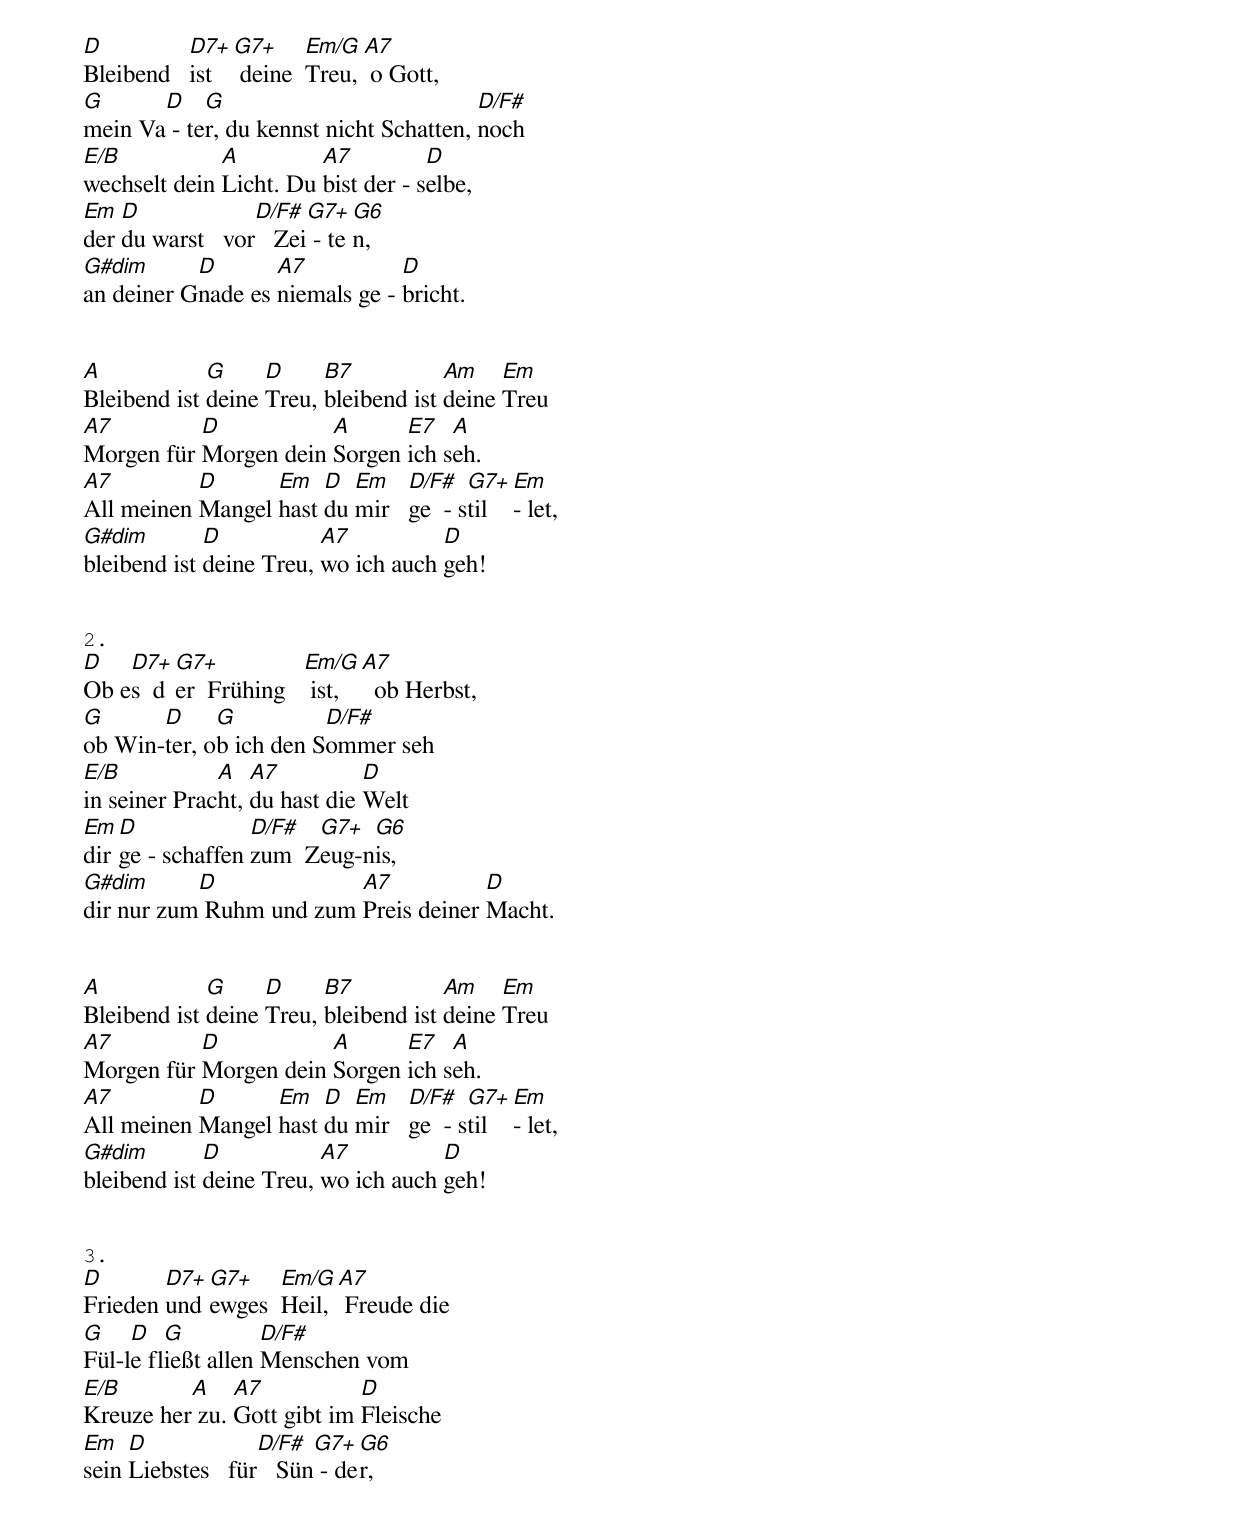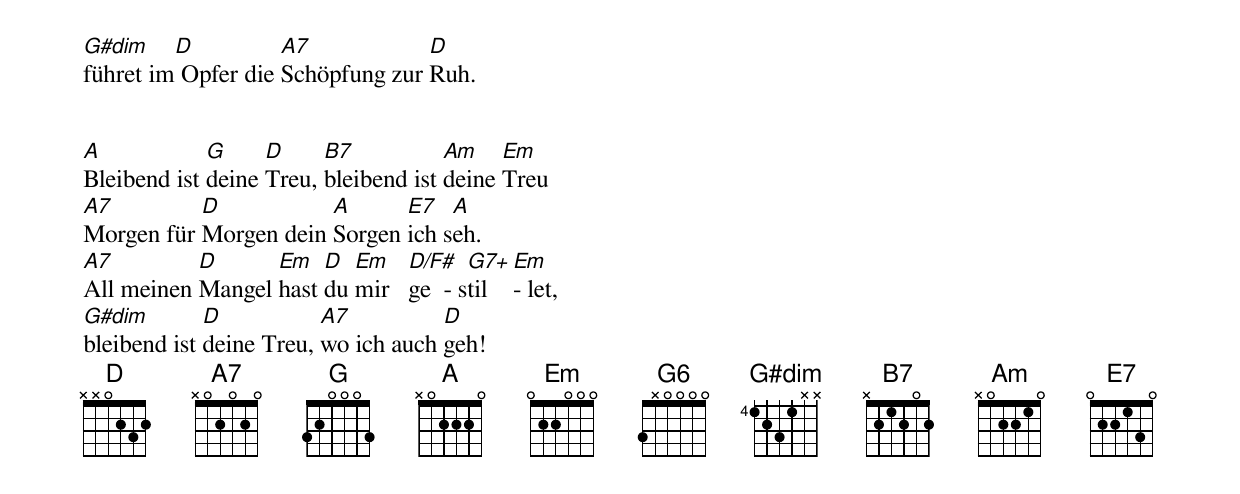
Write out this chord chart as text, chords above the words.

D          D7+   G7+     Em/G  A7
Bleibend   ist    deine  Treu,  o Gott,
G      D    G                            D/F#
mein Va - ter, du kennst nicht Schatten, noch
E/B           A         A7          D
wechselt dein Licht. Du bist der - selbe,
Em  D             D/F#  G7+  G6
der du warst   vor   Zei - ten,
G#dim      D       A7           D
an deiner Gnade es niemals ge - bricht.


A            G     D     B7           Am    Em
Bleibend ist deine Treu, bleibend ist deine Treu
A7         D           A      E7   A
Morgen für Morgen dein Sorgen ich seh.
A7         D      Em   D  Em    D/F#   G7+ Em
All meinen Mangel hast du mir   ge  - stil - let,
G#dim        D           A7          D
bleibend ist deine Treu, wo ich auch geh!


2.
D   D7+ G7+           Em/G  A7
Ob es  der  Frühing    ist,   ob Herbst,
G      D     G          D/F#
ob Win-ter, ob ich den Sommer seh
E/B           A   A7          D
in seiner Pracht, du hast die Welt
Em  D             D/F#  G7+  G6
dir ge - schaffen zum  Zeug-nis,
G#dim      D             A7           D
dir nur zum Ruhm und zum Preis deiner Macht.


A            G     D     B7           Am    Em
Bleibend ist deine Treu, bleibend ist deine Treu
A7         D           A      E7   A
Morgen für Morgen dein Sorgen ich seh.
A7         D      Em   D  Em    D/F#   G7+ Em
All meinen Mangel hast du mir   ge  - stil - let,
G#dim        D           A7          D
bleibend ist deine Treu, wo ich auch geh!


3.
D       D7+ G7+    Em/G  A7
Frieden und ewges  Heil,  Freude die
G    D   G          D/F#
Fül-le fließt allen Menschen vom
E/B       A    A7           D
Kreuze her zu. Gott gibt im Fleische
Em   D             D/F#  G7+  G6
sein Liebstes   für   Sün - der,
G#dim    D          A7            D
führet im Opfer die Schöpfung zur Ruh.


A            G     D     B7           Am    Em
Bleibend ist deine Treu, bleibend ist deine Treu
A7         D           A      E7   A
Morgen für Morgen dein Sorgen ich seh.
A7         D      Em   D  Em    D/F#   G7+ Em
All meinen Mangel hast du mir   ge  - stil - let,
G#dim        D           A7          D
bleibend ist deine Treu, wo ich auch geh!
